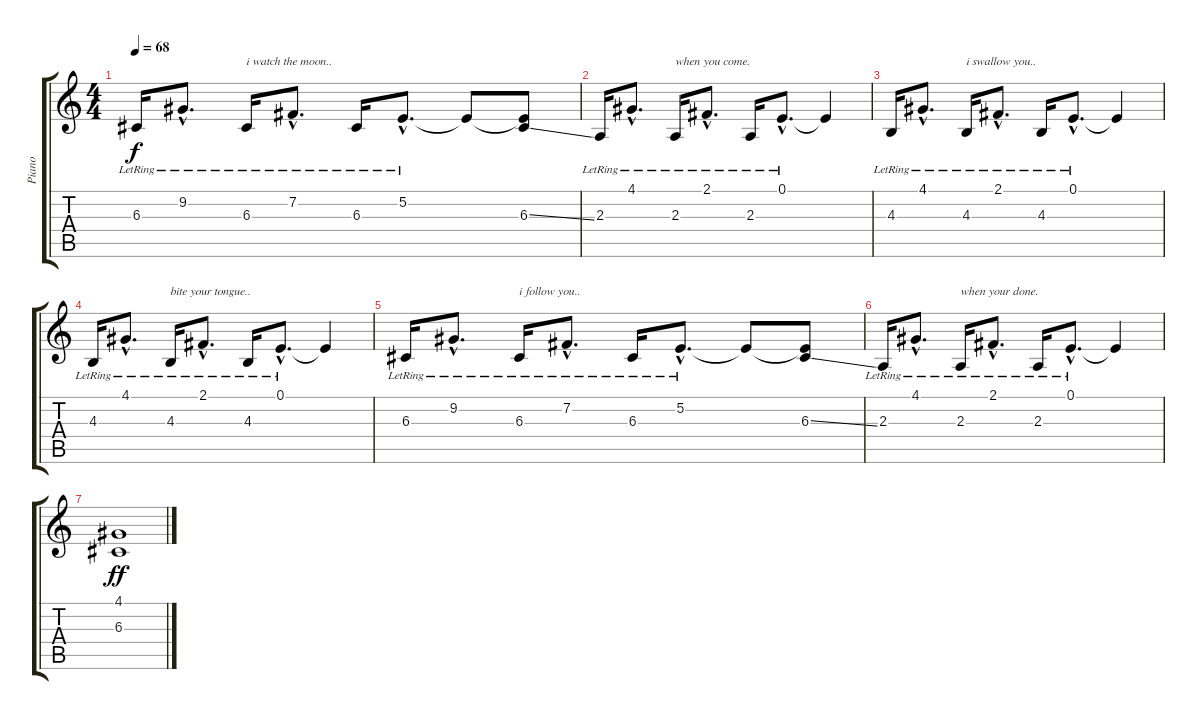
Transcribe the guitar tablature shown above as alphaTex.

\track ("Piano" "Piano") {instrument acousticgrandpiano}
\staff {score tabs}
\tuning (E4 B3 G3 D3 A2 E2) {hide}
\ts (4 4)
\tempo 68
\clef g2
\ks c
6.3{lr}.16{dy f} 9.2{hac lr}.8{d} 6.3{lr}.16{txt "i watch the moon.."} 7.2{hac lr}.8{d} 6.3{lr}.16 5.2{hac lr}.8{d} 5.2{t}.8 (5.2{t} 6.3{ss}).8 |
2.3{lr}.16 4.1{hac lr}.8{d} 2.3{lr}.16{txt "when you come."} 2.1{hac lr}.8{d} 2.3{lr}.16 0.1{hac lr}.8{d} 0.1{t}.4 |
4.3{lr}.16 4.1{hac lr}.8{d} 4.3{lr}.16{txt "i swallow you.."} 2.1{hac lr}.8{d} 4.3{lr}.16 0.1{hac lr}.8{d} 0.1{t}.4 |
4.3{lr}.16 4.1{hac lr}.8{d} 4.3{lr}.16{txt "bite your tongue.."} 2.1{hac lr}.8{d} 4.3{lr}.16 0.1{hac lr}.8{d} 0.1{t}.4 |
6.3{lr}.16 9.2{hac lr}.8{d} 6.3{lr}.16{txt "i follow you.."} 7.2{hac lr}.8{d} 6.3{lr}.16 5.2{hac lr}.8{d} 5.2{t}.8 (5.2{t} 6.3{ss}).8 |
2.3{lr}.16 4.1{hac lr}.8{d} 2.3{lr}.16{txt "when your done."} 2.1{hac lr}.8{d} 2.3{lr}.16 0.1{hac lr}.8{d} 0.1{t}.4 |
(4.1 6.3).1{dy ff}
